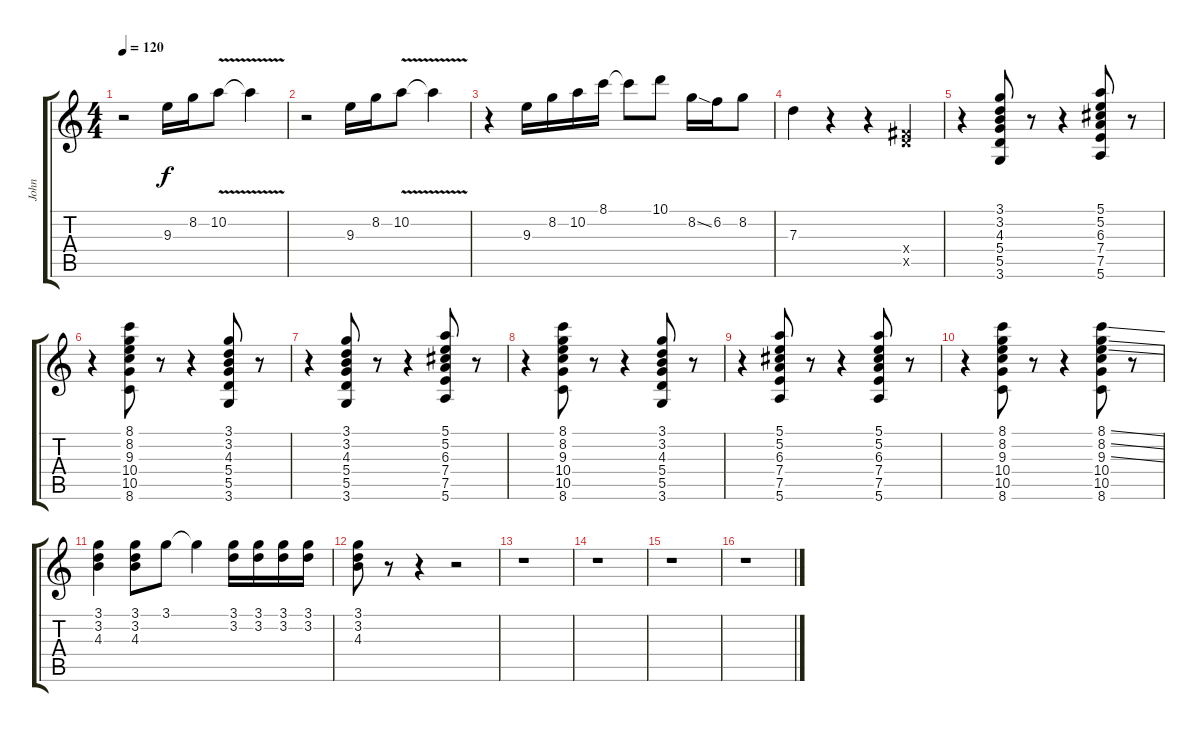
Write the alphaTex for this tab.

\track ("John" "John") {instrument distortionguitar}
\staff {score tabs}
\tuning (E4 B3 G3 D3 A2 E2) {hide}
\ts (4 4)
\tempo 120
\clef g2
\ks c
r.2{dy f instrument distortionguitar} 9.3.16 8.2.16 10.2{v}.8 10.2{t}.4 |
r.2 9.3.16 8.2.16 10.2{v}.8 10.2{t}.4 |
r.4 9.3.16 8.2.16 10.2.16 8.1.16 8.1{t}.8 10.1.8 8.2{ss}.16 6.2.16 8.2.8 |
7.3.4 r.4 r.4 (4.4{x} 5.5{x}).4 |
r.4 (3.1 3.2 4.3 5.4 5.5 3.6).8 r.8 r.4 (5.1 5.2 6.3 7.4 7.5 5.6).8 r.8 |
r.4 (8.1 8.2 9.3 10.4 10.5 8.6).8 r.8 r.4 (3.1 3.2 4.3 5.4 5.5 3.6).8 r.8 |
r.4 (3.1 3.2 4.3 5.4 5.5 3.6).8 r.8 r.4 (5.1 5.2 6.3 7.4 7.5 5.6).8 r.8 |
r.4 (8.1 8.2 9.3 10.4 10.5 8.6).8 r.8 r.4 (3.1 3.2 4.3 5.4 5.5 3.6).8 r.8 |
r.4 (5.1 5.2 6.3 7.4 7.5 5.6).8 r.8 r.4 (5.1 5.2 6.3 7.4 7.5 5.6).8 r.8 |
r.4 (8.1 8.2 9.3 10.4 10.5 8.6).8 r.8 r.4 (8.1{ss} 8.2{ss} 9.3{ss} 10.4 10.5 8.6).8 r.8 |
(3.1 3.2 4.3).4 (3.1 3.2 4.3).8 3.1.8 3.1{t}.4 (3.1 3.2).16 (3.1 3.2).16 (3.1 3.2).16 (3.1 3.2).16 |
(3.1 3.2 4.3).8 r.8 r.4 r.2 |
r.1 |
r.1 |
r.1 |
r.1
